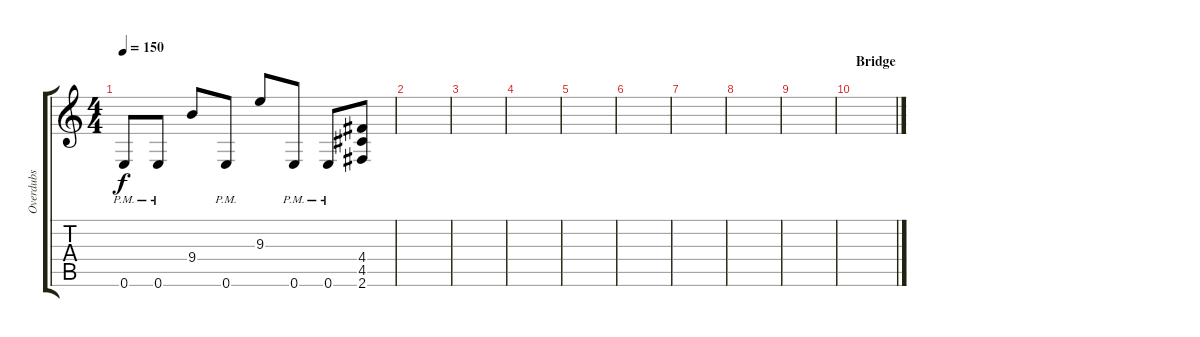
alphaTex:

\track ("Overdubs" "Overdubs") {instrument distortionguitar}
\staff {score tabs}
\tuning (E4 B3 G3 D3 A2 E2) {hide}
\ts (4 4)
\tempo 150
\clef g2
\ks c
0.6{pm}.8{dy f} 0.6{pm}.8 9.4.8 0.6{pm}.8 9.3.8 0.6{pm}.8 0.6{pm}.8 (4.4 4.5 2.6).8 |
|
|
|
|
|
|
|
|
\section ("" "Bridge")
